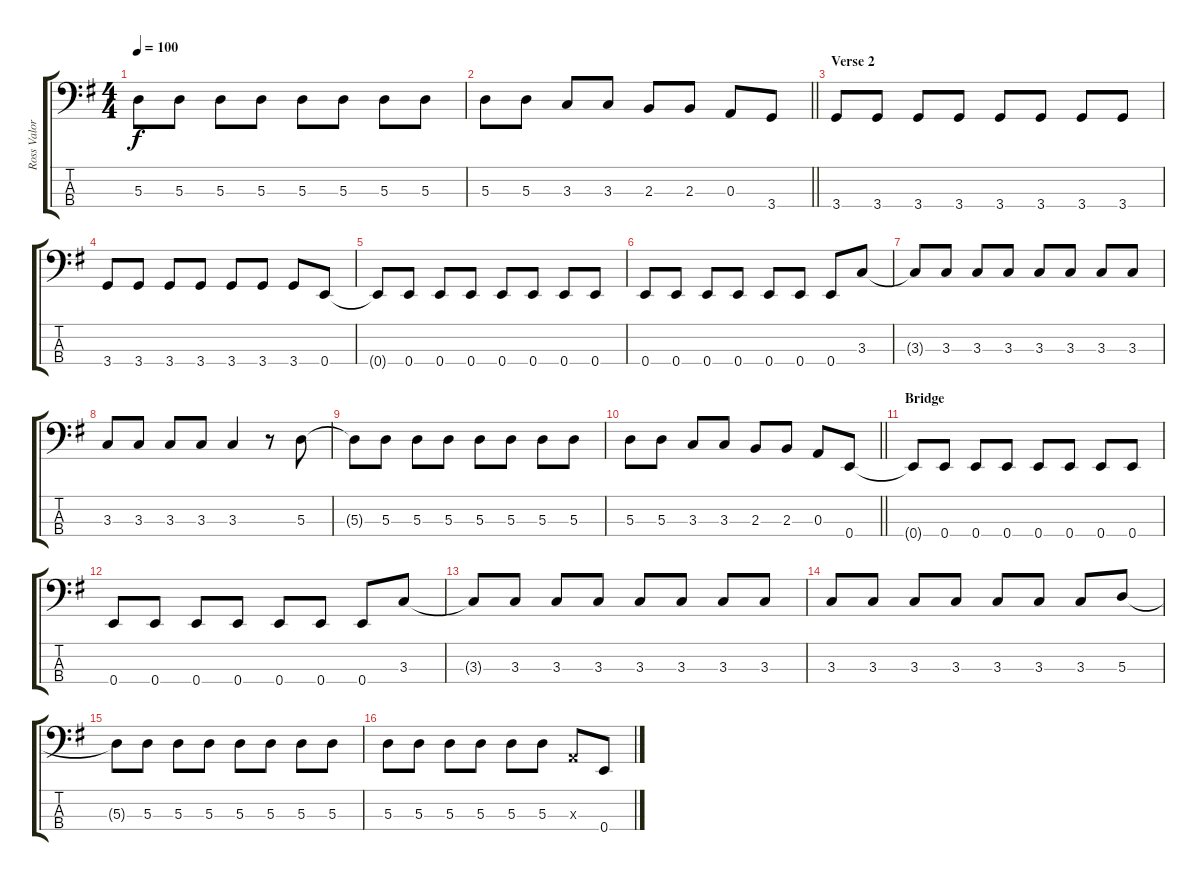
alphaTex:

\track ("Ross Valory" "Ross Valor") {instrument electricbassfinger}
\staff {score tabs}
\tuning (G2 D2 A1 E1) {hide}
\ts (4 4)
\tempo 100
\clef f4
\ks g
5.3{t}.8{dy f} 5.3.8 5.3.8 5.3.8 5.3.8 5.3.8 5.3.8 5.3.8 |
\barLineRight lightlight
5.3.8 5.3.8 3.3.8 3.3.8 2.3.8 2.3.8 0.3.8 3.4.8 |
\section ("" "Verse 2")
3.4.8 3.4.8 3.4.8 3.4.8 3.4.8 3.4.8 3.4.8 3.4.8 |
3.4.8 3.4.8 3.4.8 3.4.8 3.4.8 3.4.8 3.4.8 0.4.8 |
0.4{t}.8 0.4.8 0.4.8 0.4.8 0.4.8 0.4.8 0.4.8 0.4.8 |
0.4.8 0.4.8 0.4.8 0.4.8 0.4.8 0.4.8 0.4.8 3.3.8 |
3.3{t}.8 3.3.8 3.3.8 3.3.8 3.3.8 3.3.8 3.3.8 3.3.8 |
3.3.8 3.3.8 3.3.8 3.3.8 3.3.4 r.8 5.3.8 |
5.3{t}.8 5.3.8 5.3.8 5.3.8 5.3.8 5.3.8 5.3.8 5.3.8 |
\barLineRight lightlight
5.3.8 5.3.8 3.3.8 3.3.8 2.3.8 2.3.8 0.3.8 0.4.8 |
\section ("" "Bridge")
0.4{t}.8 0.4.8 0.4.8 0.4.8 0.4.8 0.4.8 0.4.8 0.4.8 |
0.4.8 0.4.8 0.4.8 0.4.8 0.4.8 0.4.8 0.4.8 3.3.8 |
3.3{t}.8 3.3.8 3.3.8 3.3.8 3.3.8 3.3.8 3.3.8 3.3.8 |
3.3.8 3.3.8 3.3.8 3.3.8 3.3.8 3.3.8 3.3.8 5.3.8 |
5.3{t}.8 5.3.8 5.3.8 5.3.8 5.3.8 5.3.8 5.3.8 5.3.8 |
5.3.8 5.3.8 5.3.8 5.3.8 5.3.8 5.3.8 0.3{x}.8 0.4.8
